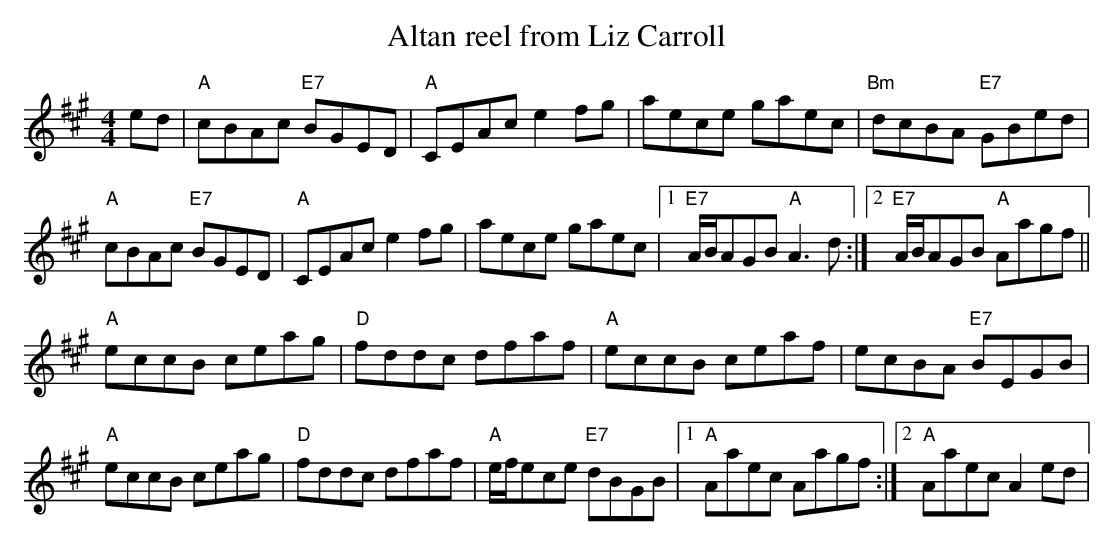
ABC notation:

X:1
T:Altan reel from Liz Carroll
M:4/4
L:1/8
K:A
ed|"A"cBAc "E7"BGED|"A"CEAc e2fg|aece gaec|"Bm"dcBA "E7"GBed|
"A"cBAc "E7"BGED|"A"CEAc e2fg|aece gaec|1 "E7"A/2B/2AGB "A"A3d:|2 "E7"A/2B/2AGB "A"Aagf||
"A"eccB ceag|"D"fddc dfaf|"A"eccB ceaf|ecBA "E7"BEGB|
"A"eccB ceag|"D"fddc dfaf|"A"e/2f/2ece "E7"dBGB|1 "A"Aaec Aagf:|2"A"Aaec A2 ed|
